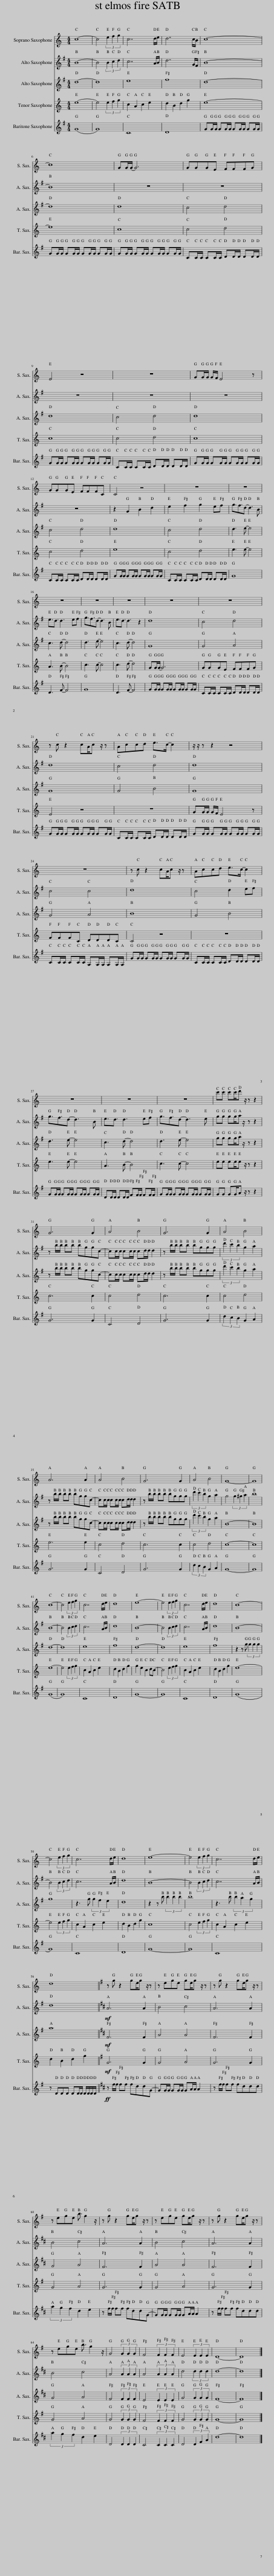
X:1
%%score 1 2 3 4 5
L:1/8
M:4/4
I:linebreak $
K:none
V:1 treble transpose=-2
V:2 treble transpose=-9
V:3 treble transpose=-9
V:4 treble transpose=-14
V:5 treble transpose=-21
V:1
[K:C] c8- | c4 (3e2 f2 g2 | c7 d/e/ | d7 c/B/ | c8- |$ %5
 c8 | GG/(G/ G6) | GGGE FFFG |$ E4 z4 | z8 | %10
 GG/G/ G/F/ E4 z |$ GGGE FFFC | C4 z4 | z8 | z8 |$ %15
 z8 | z8 | z8 | z8 | z8 |$ %20
 z c z2 cA/c z/ z | Accd e>c- c2 | z/ z/ z z2 z4 |$ z8 | z c z2 cA/c z/ z | %25
 Accd e>c- c2 |$ z8 | z8 | z8 | c'c' c'c'/d' z/ z z2 |$ %30
 G6 G2 | A4 B4 | G6 G2 | A4 B4 |$ A6 A2 | %35
 A4 B4 | G6 G2 | A4 B4 | G8- | G8 |$ %40
 c8- | c4 (3e2 f2 g2 | c7 d/e/ | d8 | e8- | %45
 e4 (3e2 f2 g2 | c7 d/e/ | d8 |!mf! c8- |$ c4 (3e2 f2 g2 | %50
 c7 d/e/ | d8 | e8- | e4 (3e2 f2 g2 | c7 d/e/ |$ %55
 d8 ||[K:G] z g z2 ge/g z/ z | z ege ge/g z/ z | z g z2 ge/g z/ z |$ z ege b3/2 g2 z/ | %60
 z g z2 ge/g z/ z | z ege ge/g z/ z | z g z2 ge/g z/ z |$ z ege b3/2 g2 z/ |!f! G4 (3G2 G2 G2 | %65
 F4 (3F2 F2 F2 | E4 (3E2 E2 E2 | D8- | D8 |] %69
V:2
[K:G] B8- | B4 (3B2 c2 d2 | c7 A/B/ | d7 G/F/ | B8- |$ %5
 B8 | z8 | z8 |$ z8 | z8 | %10
 z8 |$ z8 | z2 G2 B2 d2 | e2 f2 g2 ef | g3/2f3/2d- d3 B |$ %15
 e3/2d3/2 d3 ef | g3/2f3/2d- d3 B | e3/2d3/2 d3 z2 | d8 | c4 d4 |$ %20
 d8 | c4 d4 | d8 |$ c4 c4 | d8 | %25
 c4 d2 ef |$ g3/2f3/2d- d3 B | e3/2d3/2 d3 ef | g3/2f3/2d- d3 e | gg gg/a z/ z z2 |$ %30
 z b/b/ bb bggc- | cc/c/ cc/c/ cd/d/ d2 | z b/b/ bb bggg | (3d'2 c'2 b2 g2 a2 |$ z b/b/ bb bggc- | %35
 cc/c/ cc/c/ cd/d/ d2 | z b/b/ bb bggg | (3d'2 c'2 b2 g2 a2 | g4 (3g2 ^g2 a2 | b8 |$ %40
 B8- | B4 (3B2 c2 d2 | c7 A/B/ | d8 | B8- | %45
 B4 (3B2 c2 d2 | c7 A/B/ | d8 |!mf! B8- |$ B4 (3B2 c2 d2 | %50
 c7 A/B/ | d8 | B8- | B4 (3B2 c2 d2 | c7 A/B/ |$ %55
 d8 ||[K:D]!mf! A6 A2 | B4 c4 | A6 A2 |$ B4 c4 | %60
 A6 A2 | B4 c4 | A6 A2 |$ B4 c4 |!f! A4 (3A2 A2 A2 | %65
 A4 (3A2 A2 A2 | d4 (3d2 d2 d2 | d8- | d8 |] %69
V:3
[K:G] d8- | d8 | e8 | f8 | d8- |$ %5
 d8 | d8 | c4 d4 |$ d8 | c4 d4 | %10
 d8 |$ c4 d4 | d8 | c4 d4 | d3 e- e4 |$ %15
 c3 d- d4 | d3 e- e4 | c3 d- d4 | G8 | G4 A4 |$ %20
 G8 | G4 B4 | G8 |$ G4 A4 | B8 | %25
 G4 B4 |$ d3 e- e4 | c3 d- d4 | d3 e- e4 | gg gg/a z/ z z2 |$ %30
 z b/b/ bb bggc- | cc/c/ cc/c/ cd/d/ d2 | z b/b/ bb bggg | (3d'2 c'2 b2 g2 a2 |$ z b/b/ bb bggc- | %35
 cc/c/ cc/c/ cd/d/ d2 | z b/b/ bb bggg | (3d'2 c'2 b2 g2 a2 | B8- | B8 |$ %40
 d8- | d8 | e8 | f8 | d8- | %45
 d8 | e8 | f8 |!ff! z2 z g (3g2 g2 g2 |$ g8 | %50
 z3 g (3g2 f2 e2 | d8 | z2 z b (3b2 b2 b2 | b8 | z3 b (3b2 a2 g2 |$ %55
 a8 ||[K:D]!mf! F6 F2 | A4 A4 | F6 F2 |$ G4 A4 | %60
 F6 F2 | A4 A4 | F6 F2 |$ G4 A4 |!f! F4 (3F2 F2 F2 | %65
 E4 (3E2 E2 E2 | G4 (3G2 G2 G2 | F8- | F8 |] %69
V:4
[K:C] e8- | e4 (3e2 f2 g2 | c2 A2 c2 e2 | d2 B2 d2 g2 | e8- |$ %5
 e8 | c8 | c4 d4 |$ c8 | c4 d4 | %10
 c8 |$ c4 d4 | e8 | c4 d4 | e3 e- e4 |$ %15
 A3 B- B4 | c3 c- c4 | c3 d- d4 | GG/(G/ G6) | GGGE FFFG |$ %20
 E4 z4 | z8 | GG/G/ G/F/ E4 z |$ FFFC DDDC | C4 z4 | %25
 z8 |$ e3 e- e4 | A3 B- B4 | c3 c- c4 | ee ee/e z/ z z2 |$ %30
 c6 c2 | c4 d4 | c6 c2 | c4 d4 |$ e6 e2 | %35
 c4 d4 | c6 c2 | c4 d4 | c8- | c8 |$ %40
 e8- | e4 (3e2 f2 g2 | c2 A2 c2 e2 | d2 B2 d2 g2 | g2 e2 c2 dc- | %45
 c4 (3e2 f2 g2 | c2 A2 c2 e2 | d2 B2 d2 g2 |!mf! e8- |$ e4 (3e2 f2 g2 | %50
 c2 A2 c2 e2 | d2 B2 d2 g2 | c8 | c4 (3e2 f2 g2 | c2 A2 c2 e2 |$ %55
 d2 B2 d2 g2 ||[K:G]!mf! G6 G2 | G4 A4 | G6 G2 |$ G4 A4 | %60
 G6 G2 | G4 A4 | G6 G2 |$ G4 A4 |!f! G4 (3G2 G2 G2 | %65
 F4 (3F2 F2 F2 | G4 (3G2 G2 G2 | G8- | G8 |] %69
V:5
[K:G] (G8 | G8) | C8 | D8 | GG/G/ GG/G/ GG/G/ GG/G/ |$ %5
 GG/G/ GG/G/ GG/G/ GG/G/ | GG/G/ GG/G/ GG/G/ GG/G/ | CC/C/ CC/C/ DD/D/ DD/D/ |$ GG/G/ GG/G/ GG/G/ GG/G/ | CC/C/ CC/C/ DD/D/ DD/D/ | %10
 GG/G/ GG/G/ GG/G/ GG/G/ |$ CC/C/ CC/C/ DD/D/ DD/D/ | GG/G/ GG/G/ GG/G/ GG/G/ | CC/C/ CC/C/ DD/D/ DD/D/ | G8 |$ %15
 D3 F- F4 | G8 | D3 F- F4 | GG/G/ GG/G/ GG/G/ GG/G/ | CC/C/ CC/C/ DD/D/ DD/D/ |$ %20
 GG/G/ GG/G/ GG/G/ GG/G/ | CC/C/ CC/C/ DD/D/ DD/D/ | GG/G/ GG/G/ GG/G/ GG/G/ |$ CC/C/ CC/C/ A,A,/A,/ A,A,/A,/ | GG/G/ GG/G/ GG/G/ GG/G/ | %25
 CC/C/ CC/C/ DD/D/ DD/D/ |$ GG/G/ GG/G/ GG/G/ GG/G/ | DD/D/ DD/D/ FF/F/ FF/F/ | GG/G/ GG/G/ GG/G/ GG/G/ | GG GG/A z/ z z2 |$ %30
 G6 G2 | C4 D4 | G6 G2 | (3d2 c2 B2 G2 A2 |$ G6 G2 | %35
 C4 D4 | G6 G2 | (3d2 c2 B2 G2 A2 | G8- | G8 |$ %40
 (G8 | G8) | C8 | D8 | G8- | %45
 G8 | C8 | D8 |!mf! (G8 |$ G8) | %50
 C8 | D8 | G8- | G8 | C8 |$ %55
 z DDD DD/D/ D/D/D/D/ ||[K:D]!ff! z f/f/ ff fddG- | GG/G/ GG/G/ GA/A/ A2 | z f/f/ ff fddd |$ (3a2 g2 f2 d2 e2 | %60
 z f/f/ ff fddG- | GG/G/ GG/G/ GA/A/ A2 | z f/f/ ff fddd |$ (3a2 g2 f2 d2 e2 | D4 (3D2 D2 D2 | %65
 C4 (3C2 C2 C2 | D4 (3D2 F2 A2 | d8- | d8 |] %69
